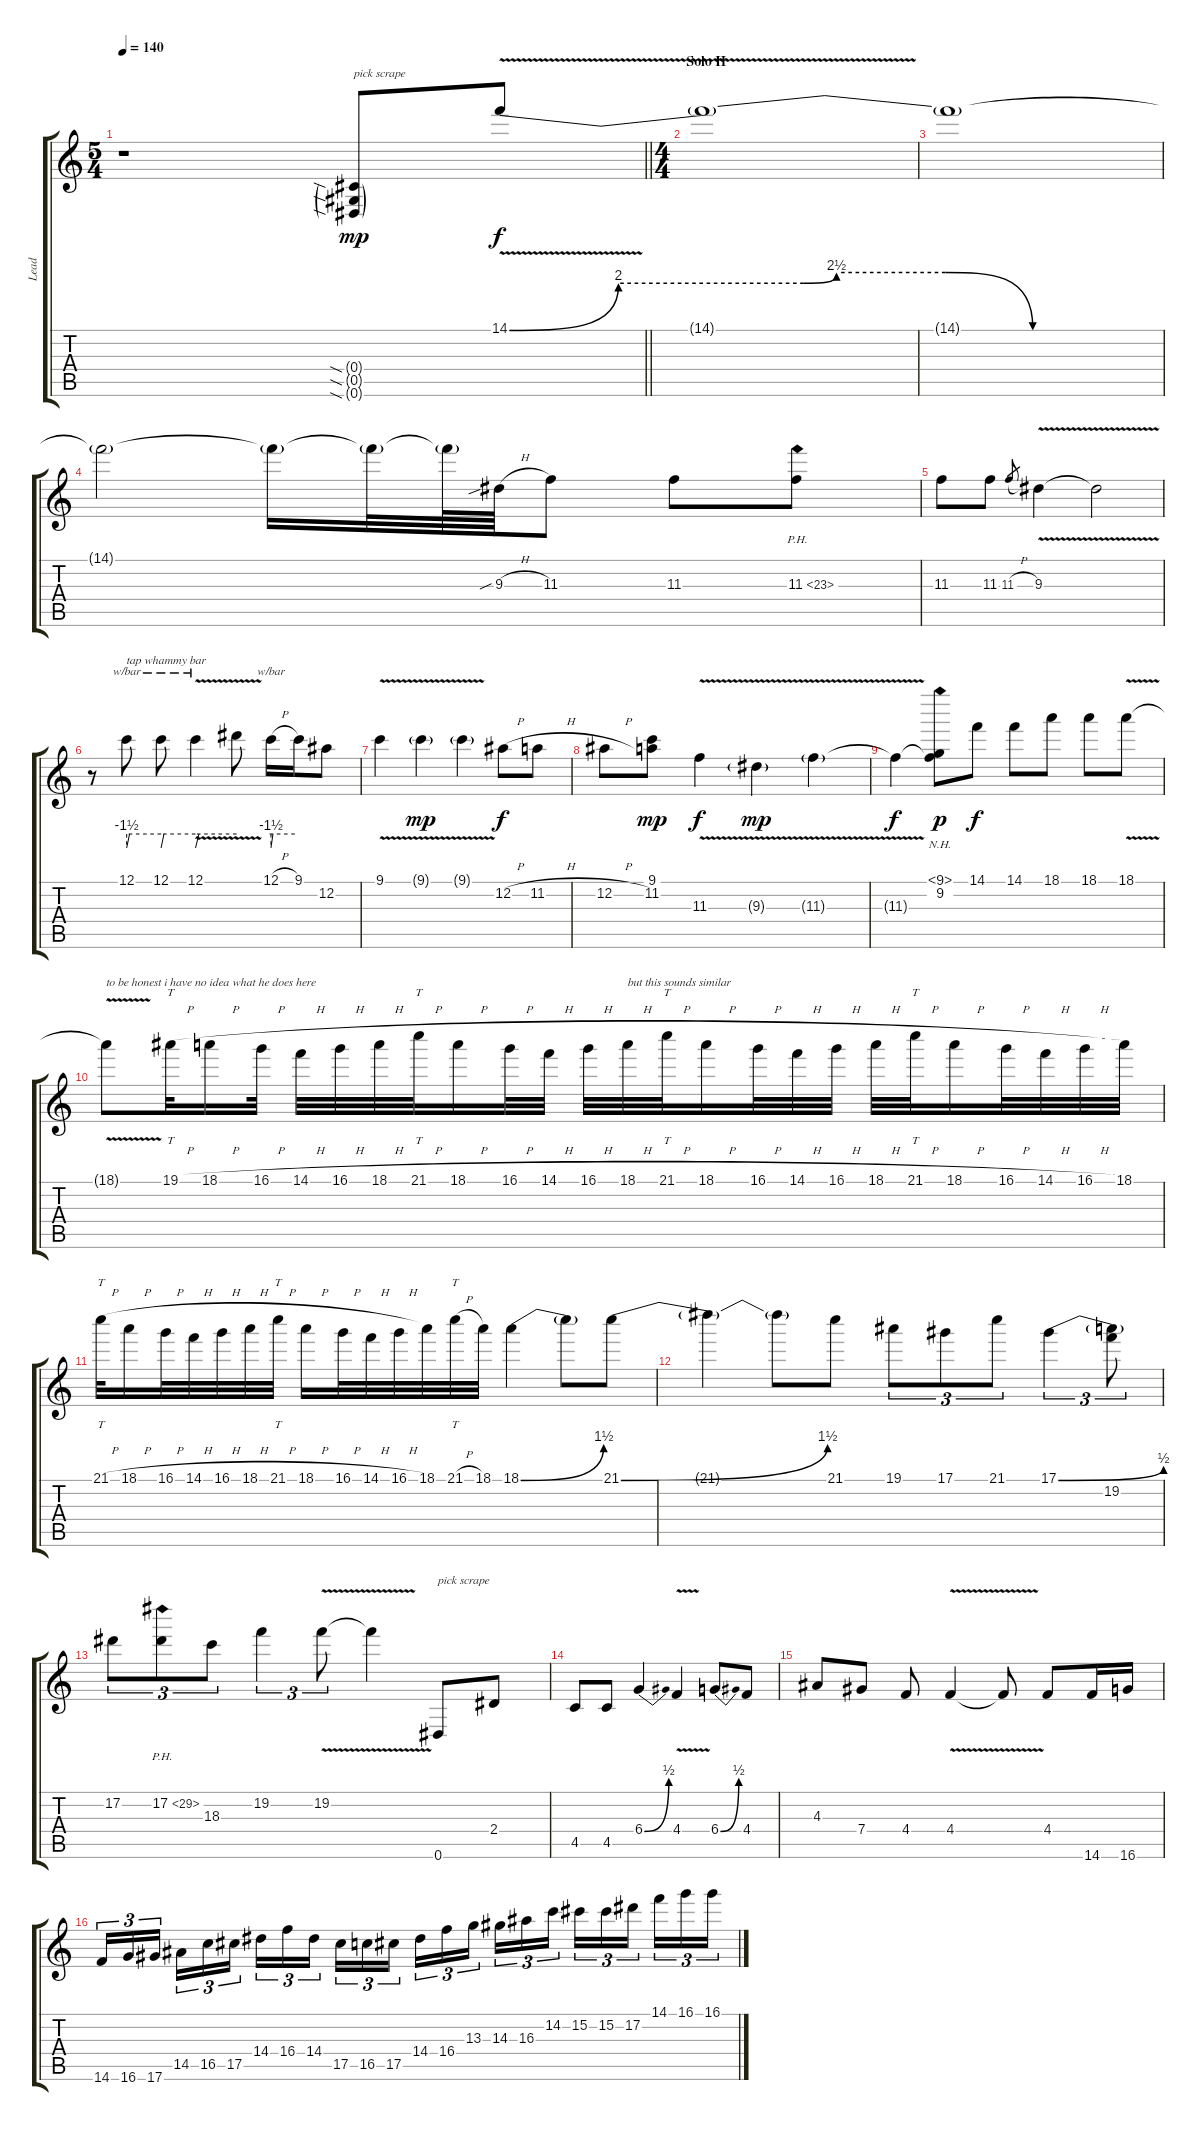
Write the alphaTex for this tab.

\track ("Lead" "Lead") {instrument distortionguitar}
\staff {score tabs}
\tuning (Eb4 Bb3 Gb3 Db3 Ab2 Eb2) {hide}
\ts (5 4)
\tempo 140
\clef g2
\barLineRight lightlight
\ks c
r.1{dy p} (0.4{sia g} 0.5{sia g} 0.6{sia g}).8{txt "pick scrape" dy mp} 14.1{be (custom 0 0 10 8 27 8 30 10 40 10 48 0 60 0) v}.8{dy f} |
\ts (4 4)
\section ("" "Solo II")
14.1{t}.1 |
14.1{t}.1 |
14.1{t}.2 14.1{t}.16 14.1{t}.32 14.1{t}.64 9.3{sib h}.64 11.3.8 11.3.8 11.3{ph 12}.8 |
11.3.8 11.3.8 11.3{h}.8{gr} 9.3{v}.4 9.3{t}.2 |
r.8 12.1.8{tbe (custom default 0 -6 5 0 60 0) txt "tap whammy bar"} 12.1.8{tbe (custom default 0 -6 5 0 60 0)} 12.1{v}.4{tbe (custom default 0 -6 5 0 60 0)} 12.1{t}.8 12.1{h}.16{tbe (custom default 0 -6 5 0 60 0)} 9.1.16 12.2.8 |
9.1{v}.4 9.1{v g}.4{dy mp} 9.1{v g}.4 12.2{h}.8{dy f} 11.2{h}.8 |
12.2{h}.8 (9.1 11.2).8{dy mp} 11.3{v}.4{dy f} 9.3{v g}.4{dy mp} 11.3{v g}.4 |
11.3{t}.4{dy f} (9.1{nh} 9.2 11.3{t}).8{dy p} 14.1.8{dy f} 14.1.8 18.1.8 18.1.8 18.1{v}.8 |
18.1{t}.8{txt "to be honest i have no idea what he does here"} 19.1{h}.32{tt} 18.1{h}.16 16.1{h}.32 14.1{h}.32 16.1{h}.32 18.1{h}.32 21.1{h}.32{tt} 18.1{h}.16 16.1{h}.32 14.1{h}.32 16.1{h}.32 18.1{h}.32{txt "but this sounds similar"} 21.1{h}.32{tt} 18.1{h}.16 16.1{h}.32 14.1{h}.32 16.1{h}.32 18.1{h}.32 21.1{h}.32{tt} 18.1{h}.16 16.1{h}.32 14.1{h}.32 16.1{h}.32 18.1.32 |
21.1{h}.32{tt} 18.1{h}.16 16.1{h}.32 14.1{h}.32 16.1{h}.32 18.1{h}.32 21.1{h}.32{tt} 18.1{h}.16 16.1{h}.32 14.1{h}.32 16.1{h}.32 18.1.32 21.1{h}.32{tt} 18.1.32 18.1{be (bend 0 0 60 6)}.4 18.1{t}.8 21.1{be (bend 0 0 60 6)}.8 |
21.1{t}.4 21.1{t}.8 21.1.8 19.1.8{tu (3 2)} 17.1.8{tu (3 2)} 21.1.8{tu (3 2)} 17.1{be (bend 0 0 60 2)}.4{tu (3 2)} (17.1{t} 19.2).8{tu (3 2)} |
17.2.8{tu (3 2)} 17.2{ph 12}.8{tu (3 2)} 18.3.8{tu (3 2)} 19.2.4{tu (3 2)} 19.2{v}.8{tu (3 2)} 19.2{t}.4 0.6.8{txt "pick scrape"} 2.4.8 |
4.5.8 4.5.8 6.4{be (bend 0 0 60 2)}.4 4.4{v}.4 6.4{be (bend 0 0 60 2)}.8 4.4.8 |
4.3.8 7.4.8 4.4.8 4.4{v}.4 4.4{t}.8 4.4.8 14.6.16 16.6.16 |
14.6.16{tu (3 2)} 16.6.16{tu (3 2)} 17.6.16{tu (3 2) beam splitsecondary} 14.5.16{tu (3 2)} 16.5.16{tu (3 2)} 17.5.16{tu (3 2)} 14.4.16{tu (3 2)} 16.4.16{tu (3 2)} 14.4.16{tu (3 2) beam splitsecondary} 17.5.16{tu (3 2)} 16.5.16{tu (3 2)} 17.5.16{tu (3 2)} 14.4.16{tu (3 2)} 16.4.16{tu (3 2)} 13.3.16{tu (3 2) beam splitsecondary} 14.3.16{tu (3 2)} 16.3.16{tu (3 2)} 14.2.16{tu (3 2)} 15.2.16{tu (3 2)} 15.2.16{tu (3 2)} 17.2.16{tu (3 2) beam splitsecondary} 14.1.16{tu (3 2)} 16.1.16{tu (3 2)} 16.1.16{tu (3 2)}
